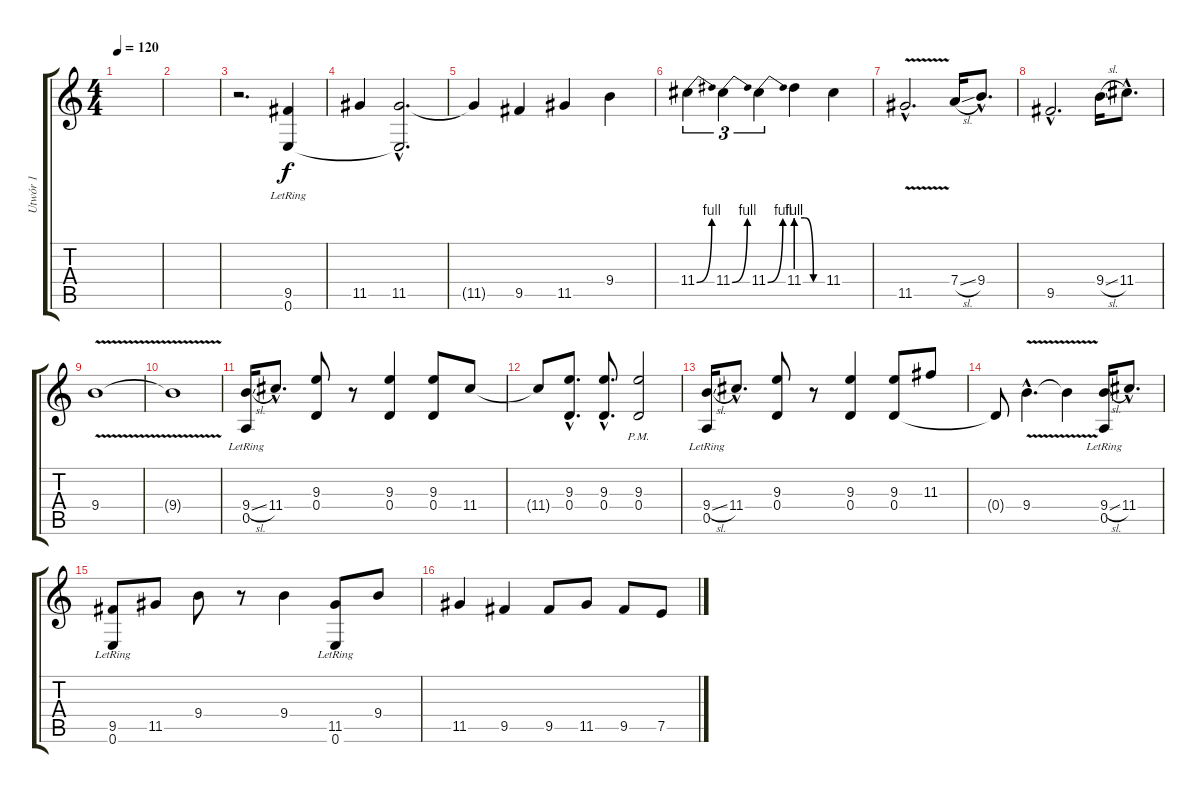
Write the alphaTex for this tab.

\track ("Utwór 1" "Utwór 1") {instrument electricguitarjazz}
\staff {score tabs}
\tuning (E4 B3 G3 D3 A2 E2) {hide}
\ts (4 4)
\tempo 120
\clef g2
\ks c
|
|
r.2{d} (9.5 0.6{lr}).4 |
11.5.4 (11.5{hac} 0.6{hac t}).2{d} |
11.5{t}.4 9.5.4 11.5.4 9.4.4 |
11.4{be (bend 0 0 60 4)}.4{tu (3 2)} 11.4{be (bend 0 0 60 4)}.4{tu (3 2)} 11.4{be (bend 0 0 60 4)}.4{tu (3 2)} 11.4{be (custom 0 4 20 4 40 0 60 0)}.4 11.4.4 |
11.5{v hac}.2{d} 7.4{sl}.16 9.4{hac}.8{d} |
9.5{hac}.2{d} 9.4{sl}.16 11.4{hac}.8{d} |
9.4{v}.1 |
9.4{t}.1 |
(9.4{sl} 0.5{lr}).16 11.4{hac}.8{d} (9.3 0.4).8 r.8 (9.3 0.4).4 (9.3 0.4).8 11.4.8 |
11.4{t}.8 (9.3{hac} 0.4{hac}).8{d} (9.3{hac} 0.4{hac}).8{d} (9.3{pm} 0.4{pm}).2 |
(9.4{sl} 0.5{lr}).16 11.4{hac}.8{d} (9.3 0.4).8 r.8 (9.3 0.4).4 (9.3 0.4).8 11.3.8 |
0.4{t}.8 9.4{v hac}.4{d} 9.4{t}.4 (9.4{sl} 0.5{lr}).16 11.4{hac}.8{d} |
(9.5 0.6{lr}).8 11.5.8 9.4.8 r.8 9.4.4 (11.5 0.6{lr}).8 9.4.8 |
11.5.4 9.5.4 9.5.8 11.5.8 9.5.8 7.5.8
